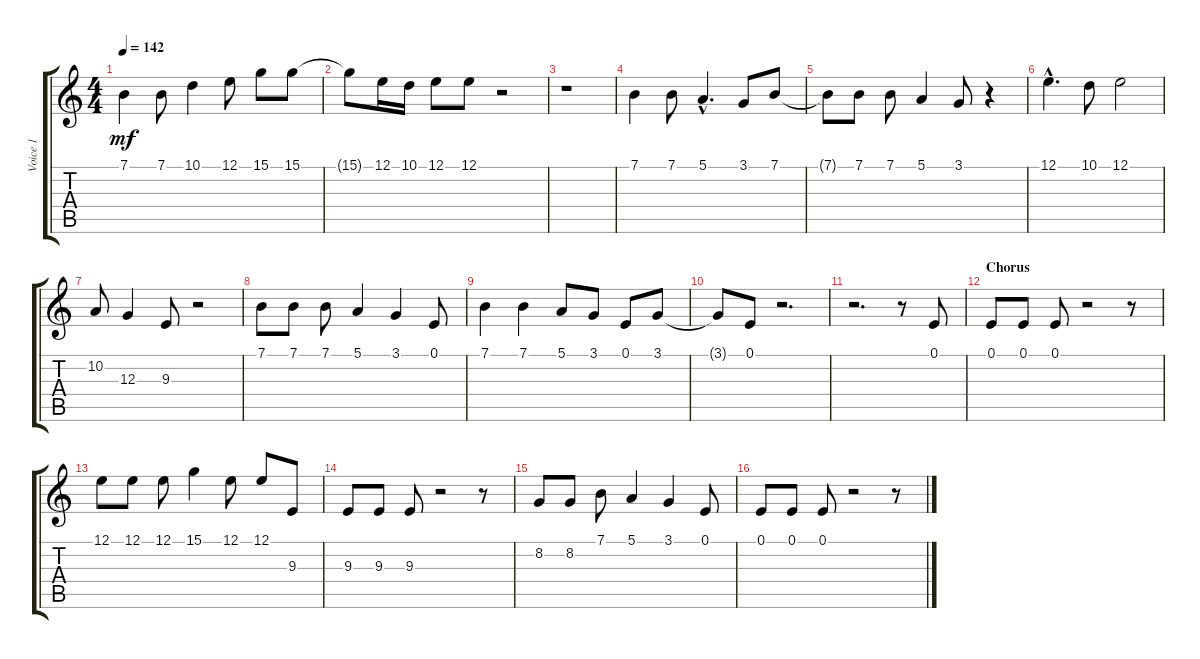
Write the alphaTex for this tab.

\track ("Voice 1" "Voice 1") {instrument lead2sawtooth}
\staff {score tabs}
\tuning (E4 B3 G3 D3 A2 E2) {hide}
\ts (4 4)
\tempo 142
\clef g2
\ks c
7.1{t}.4{dy mf} 7.1.8 10.1.4 12.1.8 15.1.8 15.1.8 |
15.1{t}.8 12.1.16 10.1.16 12.1.8 12.1.8 r.2 |
r.1 |
7.1.4 7.1.8 5.1{hac}.4{d} 3.1.8 7.1.8 |
7.1{t}.8 7.1.8 7.1.8 5.1.4 3.1.8 r.4 |
12.1{hac}.4{d} 10.1.8 12.1.2 |
10.2.8 12.3.4 9.3.8 r.2 |
7.1.8 7.1.8 7.1.8 5.1.4 3.1.4 0.1.8 |
7.1.4 7.1.4 5.1.8 3.1.8 0.1.8 3.1.8 |
3.1{t}.8 0.1.8 r.2{d} |
r.2{d} r.8 0.1.8 |
\section ("" "Chorus")
0.1.8 0.1.8 0.1.8 r.2 r.8 |
12.1.8 12.1.8 12.1.8 15.1.4 12.1.8 12.1.8 9.3.8 |
9.3.8 9.3.8 9.3.8 r.2 r.8 |
8.2.8 8.2.8 7.1.8 5.1.4 3.1.4 0.1.8 |
0.1.8 0.1.8 0.1.8 r.2 r.8
